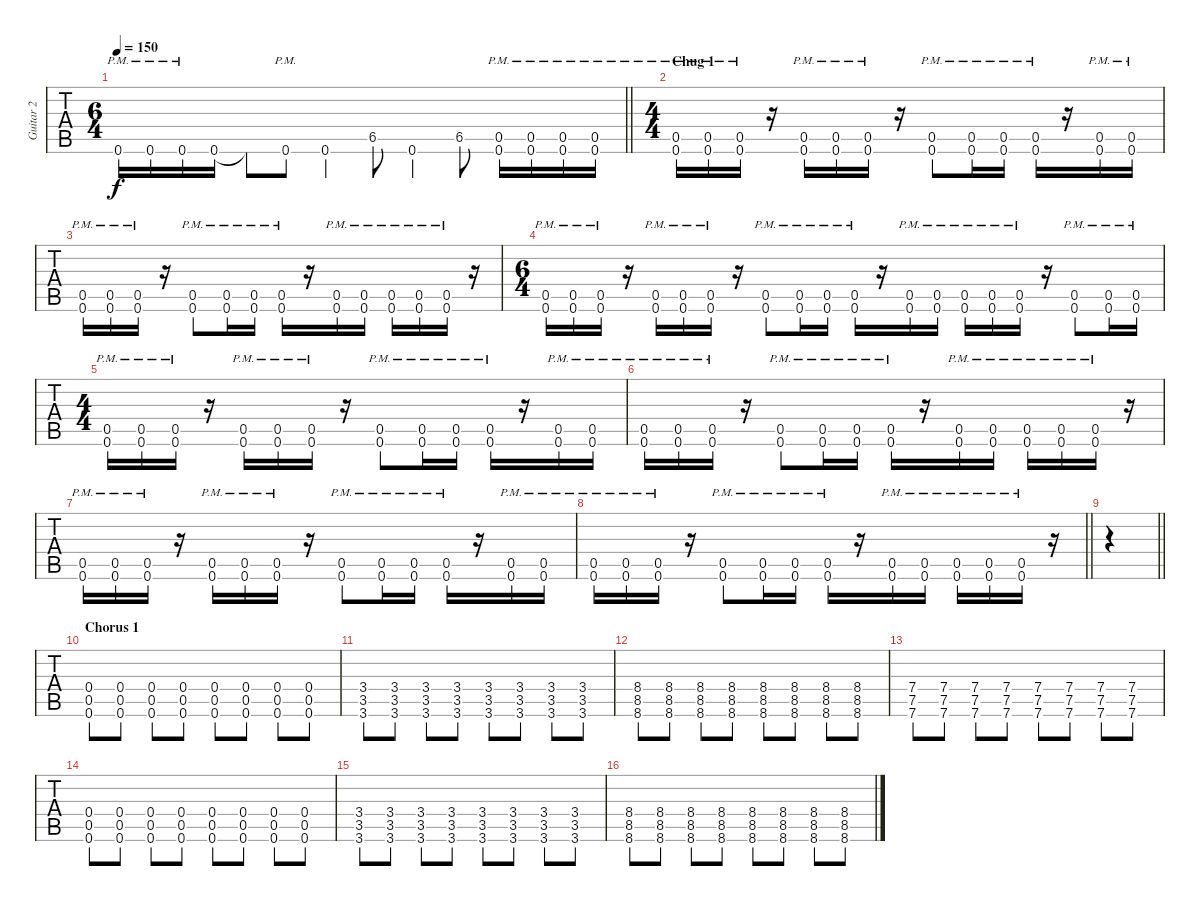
\track ("Guitar 2" "Guitar 2") {instrument overdrivenguitar}
\staff {tabs}
\tuning (D4 A3 F3 C3 G2 C2) {hide}
\ts (6 4)
\tempo 150
\clef g2
\barLineRight lightlight
\ks c
0.6{pm}.16{dy f} 0.6{pm}.16 0.6{pm}.16 0.6.16{beam split} 0.6{t}.8 0.6{pm}.8 0.6.4 6.5.8 0.6.4 6.5.8 (0.5{pm} 0.6{pm}).16 (0.5{pm} 0.6{pm}).16 (0.5{pm} 0.6{pm}).16 (0.5{pm} 0.6{pm}).16 |
\ts (4 4)
\section ("" "Chug 1")
(0.5{pm} 0.6{pm}).16 (0.5{pm} 0.6{pm}).16 (0.5{pm} 0.6{pm}).16 r.16 (0.5{pm} 0.6{pm}).16 (0.5{pm} 0.6{pm}).16 (0.5{pm} 0.6{pm}).16 r.16 (0.5{pm} 0.6{pm}).8 (0.5{pm} 0.6{pm}).16 (0.5{pm} 0.6{pm}).16 (0.5{pm} 0.6{pm}).16 r.16 (0.5{pm} 0.6{pm}).16 (0.5{pm} 0.6{pm}).16 |
(0.5{pm} 0.6{pm}).16 (0.5{pm} 0.6{pm}).16 (0.5 0.6{pm}).16 r.16 (0.5{pm} 0.6{pm}).8 (0.5{pm} 0.6{pm}).16 (0.5{pm} 0.6{pm}).16 (0.5{pm} 0.6{pm}).16 r.16 (0.5{pm} 0.6{pm}).16 (0.5{pm} 0.6{pm}).16 (0.5{pm} 0.6{pm}).16 (0.5{pm} 0.6{pm}).16 (0.5{pm} 0.6{pm}).16 r.16 |
\ts (6 4)
(0.5{pm} 0.6{pm}).16 (0.5{pm} 0.6{pm}).16 (0.5{pm} 0.6{pm}).16 r.16 (0.5{pm} 0.6{pm}).16 (0.5{pm} 0.6{pm}).16 (0.5{pm} 0.6{pm}).16 r.16 (0.5{pm} 0.6{pm}).8 (0.5{pm} 0.6{pm}).16 (0.5{pm} 0.6{pm}).16 (0.5{pm} 0.6{pm}).16 r.16 (0.5{pm} 0.6{pm}).16 (0.5{pm} 0.6{pm}).16{beam split} (0.5{pm} 0.6{pm}).16 (0.5{pm} 0.6{pm}).16 (0.5{pm} 0.6{pm}).16 r.16 (0.5{pm} 0.6{pm}).8 (0.5{pm} 0.6{pm}).16 (0.5{pm} 0.6{pm}).16 |
\ts (4 4)
(0.5{pm} 0.6{pm}).16 (0.5{pm} 0.6{pm}).16 (0.5{pm} 0.6{pm}).16 r.16 (0.5{pm} 0.6{pm}).16 (0.5{pm} 0.6{pm}).16 (0.5{pm} 0.6{pm}).16 r.16 (0.5{pm} 0.6{pm}).8 (0.5{pm} 0.6{pm}).16 (0.5{pm} 0.6{pm}).16 (0.5{pm} 0.6{pm}).16 r.16 (0.5{pm} 0.6{pm}).16 (0.5{pm} 0.6{pm}).16 |
(0.5{pm} 0.6{pm}).16 (0.5{pm} 0.6{pm}).16 (0.5 0.6{pm}).16 r.16 (0.5{pm} 0.6{pm}).8 (0.5{pm} 0.6{pm}).16 (0.5{pm} 0.6{pm}).16 (0.5{pm} 0.6{pm}).16 r.16 (0.5{pm} 0.6{pm}).16 (0.5{pm} 0.6{pm}).16 (0.5{pm} 0.6{pm}).16 (0.5{pm} 0.6{pm}).16 (0.5{pm} 0.6{pm}).16 r.16 |
(0.5{pm} 0.6{pm}).16 (0.5{pm} 0.6{pm}).16 (0.5{pm} 0.6{pm}).16 r.16 (0.5{pm} 0.6{pm}).16 (0.5{pm} 0.6{pm}).16 (0.5{pm} 0.6{pm}).16 r.16 (0.5{pm} 0.6{pm}).8 (0.5{pm} 0.6{pm}).16 (0.5{pm} 0.6{pm}).16 (0.5{pm} 0.6{pm}).16 r.16 (0.5{pm} 0.6{pm}).16 (0.5{pm} 0.6{pm}).16 |
\barLineRight lightlight
(0.5{pm} 0.6{pm}).16 (0.5{pm} 0.6{pm}).16 (0.5 0.6{pm}).16 r.16 (0.5{pm} 0.6{pm}).8 (0.5{pm} 0.6{pm}).16 (0.5{pm} 0.6{pm}).16 (0.5{pm} 0.6{pm}).16 r.16 (0.5{pm} 0.6{pm}).16 (0.5{pm} 0.6{pm}).16 (0.5{pm} 0.6{pm}).16 (0.5{pm} 0.6{pm}).16 (0.5{pm} 0.6{pm}).16 r.16 |
\barLineRight lightlight
|
\section ("" "Chorus 1")
(0.4 0.5 0.6).8 (0.4 0.5 0.6).8 (0.4 0.5 0.6).8 (0.4 0.5 0.6).8 (0.4 0.5 0.6).8 (0.4 0.5 0.6).8 (0.4 0.5 0.6).8 (0.4 0.5 0.6).8 |
(3.4 3.5 3.6).8 (3.4 3.5 3.6).8 (3.4 3.5 3.6).8 (3.4 3.5 3.6).8 (3.4 3.5 3.6).8 (3.4 3.5 3.6).8 (3.4 3.5 3.6).8 (3.4 3.5 3.6).8 |
(8.4 8.5 8.6).8 (8.4 8.5 8.6).8 (8.4 8.5 8.6).8 (8.4 8.5 8.6).8 (8.4 8.5 8.6).8 (8.4 8.5 8.6).8 (8.4 8.5 8.6).8 (8.4 8.5 8.6).8 |
(7.4 7.5 7.6).8 (7.4 7.5 7.6).8 (7.4 7.5 7.6).8 (7.4 7.5 7.6).8 (7.4 7.5 7.6).8 (7.4 7.5 7.6).8 (7.4 7.5 7.6).8 (7.4 7.5 7.6).8 |
(0.4 0.5 0.6).8 (0.4 0.5 0.6).8 (0.4 0.5 0.6).8 (0.4 0.5 0.6).8 (0.4 0.5 0.6).8 (0.4 0.5 0.6).8 (0.4 0.5 0.6).8 (0.4 0.5 0.6).8 |
(3.4 3.5 3.6).8 (3.4 3.5 3.6).8 (3.4 3.5 3.6).8 (3.4 3.5 3.6).8 (3.4 3.5 3.6).8 (3.4 3.5 3.6).8 (3.4 3.5 3.6).8 (3.4 3.5 3.6).8 |
(8.4 8.5 8.6).8 (8.4 8.5 8.6).8 (8.4 8.5 8.6).8 (8.4 8.5 8.6).8 (8.4 8.5 8.6).8 (8.4 8.5 8.6).8 (8.4 8.5 8.6).8 (8.4 8.5 8.6).8
